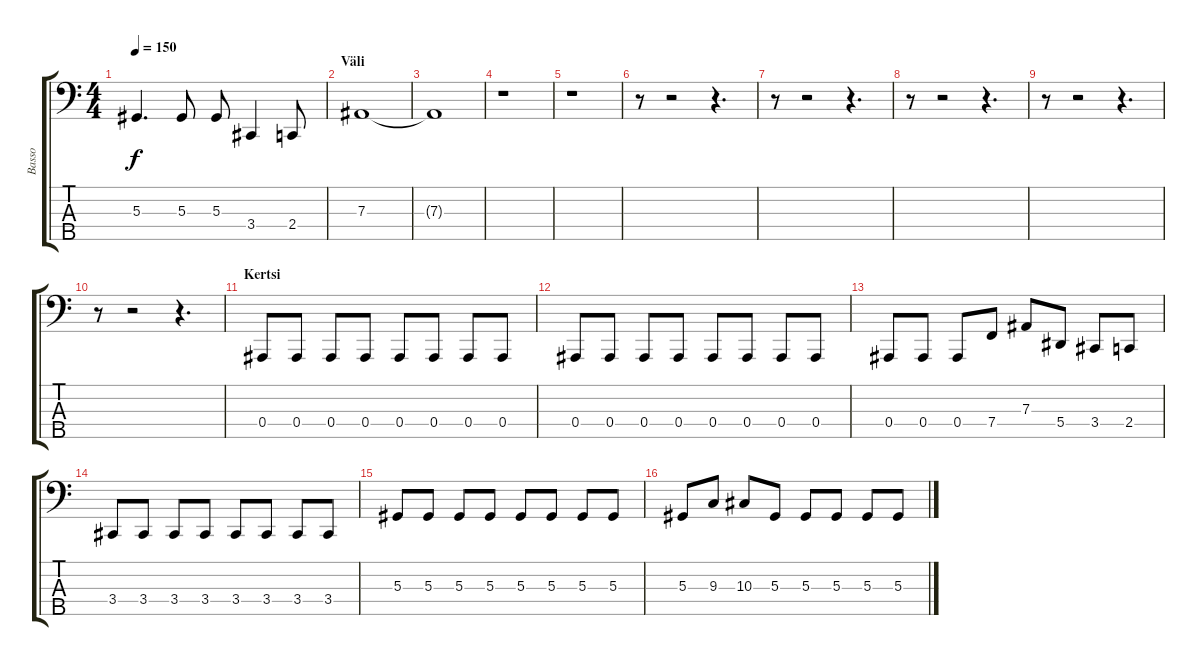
\track ("Basso" "Basso") {instrument electricbassfinger}
\staff {score tabs}
\tuning (Db2 Ab1 Eb1 Bb0 F0) {hide}
\ts (4 4)
\tempo 150
\clef f4
\ks c
5.3.4{d dy f} 5.3.8 5.3.8 3.4.4 2.4.8 |
\section ("" "Väli")
7.3.1{volume 4} |
7.3{t}.1 |
r.1{volume 0} |
r.1 |
r.8 r.2 r.4{d} |
r.8 r.2 r.4{d} |
r.8 r.2 r.4{d} |
r.8 r.2 r.4{d} |
r.8 r.2 r.4{d} |
\section ("" "Kertsi")
0.4.8{volume 8} 0.4.8 0.4.8 0.4.8 0.4.8 0.4.8 0.4.8 0.4.8 |
0.4.8 0.4.8 0.4.8 0.4.8 0.4.8 0.4.8 0.4.8 0.4.8 |
0.4.8 0.4.8 0.4.8 7.4.8 7.3.8 5.4.8 3.4.8 2.4.8 |
3.4.8 3.4.8 3.4.8 3.4.8 3.4.8 3.4.8 3.4.8 3.4.8 |
5.3.8 5.3.8 5.3.8 5.3.8 5.3.8 5.3.8 5.3.8 5.3.8 |
5.3.8 9.3.8 10.3.8 5.3.8 5.3.8 5.3.8 5.3.8 5.3.8
